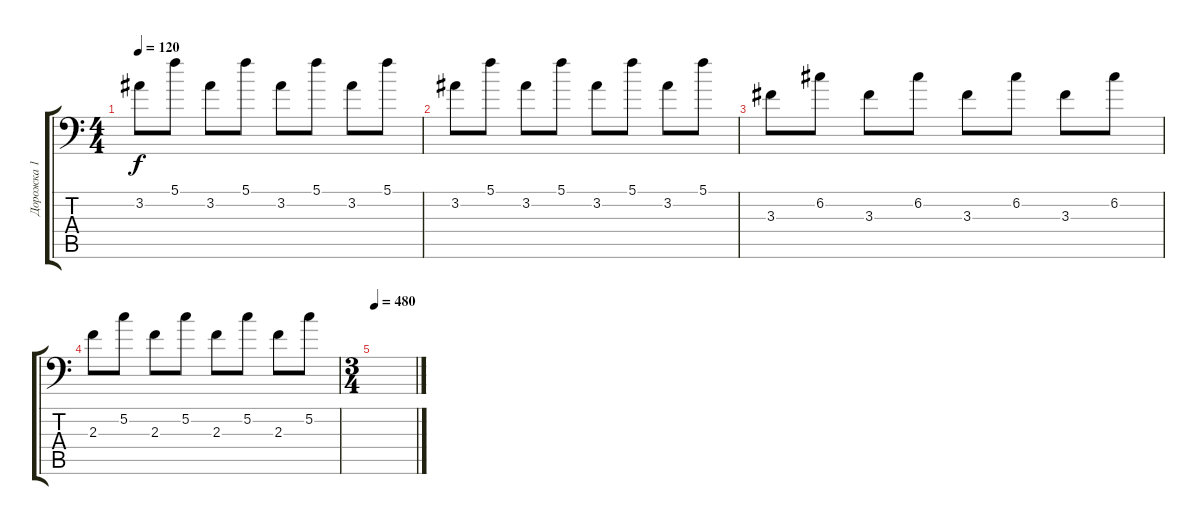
\track ("Дорожка 1" "Дорожка 1") {instrument distortionguitar}
\staff {score tabs}
\tuning (C4 G3 Eb3 Bb2 F2 Bb1) {hide}
\ts (4 4)
\tempo 120
\clef f4
\ks c
3.2.8{dy f volume 16} 5.1.8 3.2.8 5.1.8 3.2.8 5.1.8 3.2.8 5.1.8 |
3.2.8 5.1.8 3.2.8 5.1.8 3.2.8 5.1.8 3.2.8 5.1.8 |
3.3.8 6.2.8 3.3.8 6.2.8 3.3.8 6.2.8 3.3.8 6.2.8 |
2.3.8 5.2.8 2.3.8 5.2.8 2.3.8 5.2.8 2.3.8 5.2.8 |
\ts (3 4)
\tempo 480
